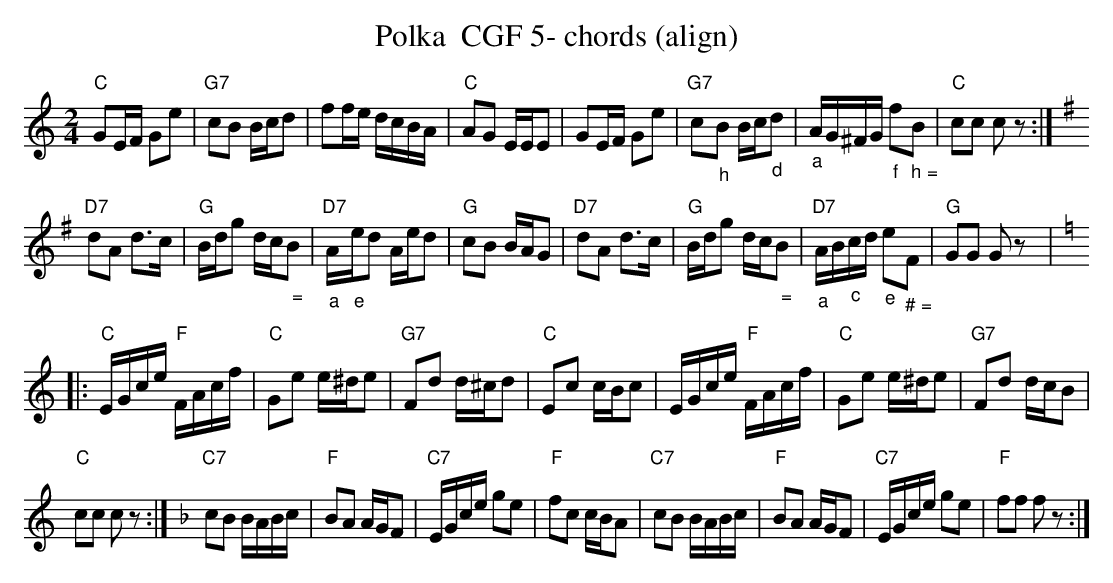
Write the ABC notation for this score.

X:1
T:Polka  CGF 5- chords (align)
M:2/4
L:1/16
K:Cmaj%%MIDI gchordon
"C"G2EF G2e2 | "G7"c2B2 Bcd2 | f2fe dcBA | "C"A2G2 EEE2 | G2EF G2e2 | \
"G7"c2"_h"B2 Bc"_d"d2 | "_a"AG^FG "_f"f2"_ h ="B2 | "C"c2c2 c2z2 :| [K:Gmaj]
 "D7"d2A2 d3c | "G"Bdg2 dc"_ ="B2 | \
"D7""_a"A"_e"ed2 Aed2 | "G"c2B2 BAG2 | "D7"d2A2 d3c | "G"Bdg2 dc"_ ="B2 | "D7""_a"AB"_c"cd "_e"e2"_ # ="F2 | \
"G"G2G2 G2z2 |: [K:Cmaj]
 "C"EGce "F"FAcf | "C"G2e2 e^de2 | "G7"F2d2 d^cd2 | "C"E2c2 cBc2 | \
EGce "F"FAcf | "C"G2e2 e^de2 | "G7"F2d2 dcB2 |
 "C"c2c2 c2z2 :| [K:Fmaj] "C7"c2B2 BABc | \
"F"B2A2 AGF2 | "C7"EGce g2e2 | "F"f2c2 cBA2 | "C7"c2B2 BABc | "F"B2A2 AGF2 | "C7"EGce g2e2 | "F"f2f2 f2z2 :|
